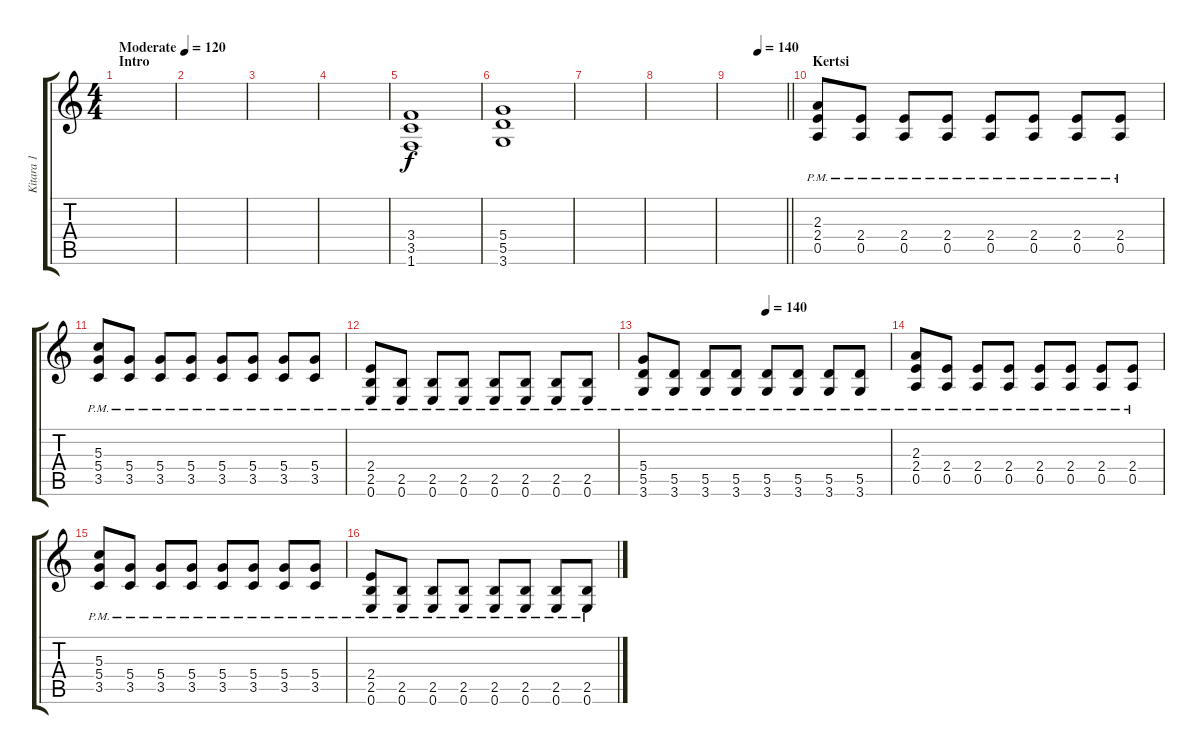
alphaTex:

\track ("Kitara 1" "Kitara 1") {instrument overdrivenguitar}
\staff {score tabs}
\tuning (E4 B3 G3 D3 A2 E2) {hide}
\ts (4 4)
\section ("" "Intro")
\tempo (120 "Moderate")
\clef g2
\ks c
|
|
|
|
(3.4 3.5 1.6).1 |
(5.4 5.5 3.6).1 |
|
|
\tempo (140 0.5)
\barLineRight lightlight
|
\section ("" "Kertsi")
(2.3{pm} 2.4{pm} 0.5{pm}).8 (2.4{pm} 0.5{pm}).8 (2.4{pm} 0.5{pm}).8 (2.4{pm} 0.5{pm}).8 (2.4{pm} 0.5{pm}).8 (2.4{pm} 0.5{pm}).8 (2.4{pm} 0.5{pm}).8 (2.4{pm} 0.5{pm}).8 |
(5.3{pm} 5.4{pm} 3.5{pm}).8 (5.4{pm} 3.5{pm}).8 (5.4{pm} 3.5{pm}).8 (5.4{pm} 3.5{pm}).8 (5.4{pm} 3.5{pm}).8 (5.4{pm} 3.5{pm}).8 (5.4{pm} 3.5{pm}).8 (5.4{pm} 3.5{pm}).8 |
(2.4{pm} 2.5{pm} 0.6{pm}).8 (2.5{pm} 0.6{pm}).8 (2.5{pm} 0.6{pm}).8 (2.5{pm} 0.6{pm}).8 (2.5{pm} 0.6{pm}).8 (2.5{pm} 0.6{pm}).8 (2.5{pm} 0.6{pm}).8 (2.5{pm} 0.6{pm}).8 |
\tempo (140 0.5)
(5.4{pm} 5.5{pm} 3.6{pm}).8 (5.5{pm} 3.6{pm}).8 (5.5{pm} 3.6{pm}).8 (5.5{pm} 3.6{pm}).8 (5.5{pm} 3.6{pm}).8 (5.5{pm} 3.6{pm}).8 (5.5{pm} 3.6{pm}).8 (5.5{pm} 3.6{pm}).8 |
(2.3{pm} 2.4{pm} 0.5{pm}).8 (2.4{pm} 0.5{pm}).8 (2.4{pm} 0.5{pm}).8 (2.4{pm} 0.5{pm}).8 (2.4{pm} 0.5{pm}).8 (2.4{pm} 0.5{pm}).8 (2.4{pm} 0.5{pm}).8 (2.4{pm} 0.5{pm}).8 |
(5.3{pm} 5.4{pm} 3.5{pm}).8 (5.4{pm} 3.5{pm}).8 (5.4{pm} 3.5{pm}).8 (5.4{pm} 3.5{pm}).8 (5.4{pm} 3.5{pm}).8 (5.4{pm} 3.5{pm}).8 (5.4{pm} 3.5{pm}).8 (5.4{pm} 3.5{pm}).8 |
(2.4{pm} 2.5{pm} 0.6{pm}).8 (2.5{pm} 0.6{pm}).8 (2.5{pm} 0.6{pm}).8 (2.5{pm} 0.6{pm}).8 (2.5{pm} 0.6{pm}).8 (2.5{pm} 0.6{pm}).8 (2.5{pm} 0.6{pm}).8 (2.5{pm} 0.6{pm}).8
